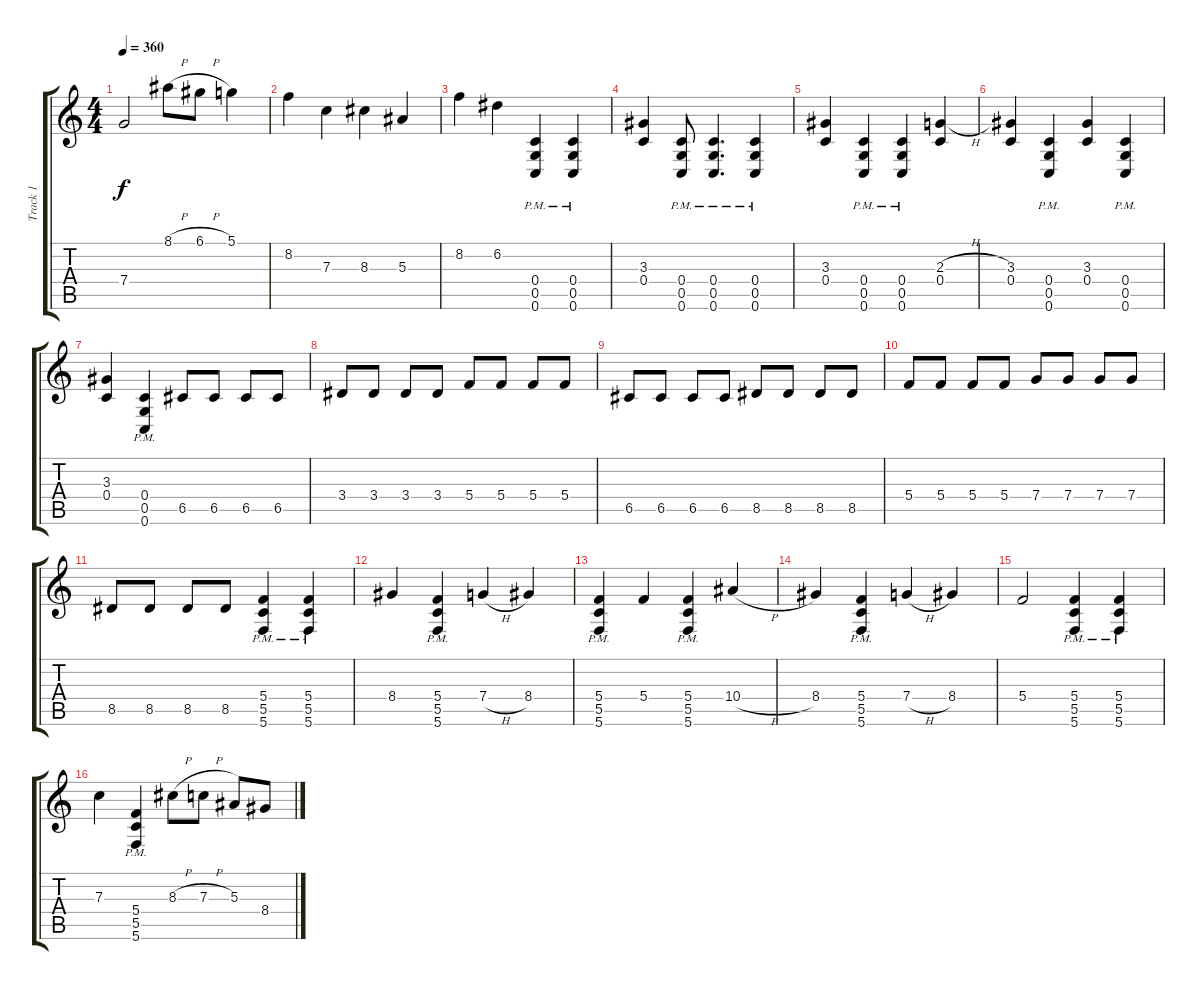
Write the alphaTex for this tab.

\track ("Track 1" "Track 1") {instrument overdrivenguitar}
\staff {score tabs}
\tuning (D4 A3 F3 C3 G2 C2) {hide}
\ts (4 4)
\tempo 360
\clef g2
\ks c
7.4.2{dy f} 8.1{h}.8 6.1{h}.8 5.1.4 |
8.2.4 7.3.4 8.3.4 5.3.4 |
8.2.4 6.2.4 (0.4{pm} 0.5{pm} 0.6{pm}).4 (0.4{pm} 0.5{pm} 0.6{pm}).4 |
(3.3 0.4).4 (0.4{pm} 0.5{pm} 0.6{pm}).8 (0.4{pm} 0.5{pm} 0.6{pm}).4{d} (0.4{pm} 0.5{pm} 0.6{pm}).4 |
(3.3 0.4).4 (0.4{pm} 0.5{pm} 0.6{pm}).4 (0.4{pm} 0.5{pm} 0.6{pm}).4 (2.3{h} 0.4).4 |
(3.3 0.4).4 (0.4{pm} 0.5{pm} 0.6{pm}).4 (3.3 0.4).4 (0.4{pm} 0.5{pm} 0.6{pm}).4 |
(3.3 0.4).4 (0.4{pm} 0.5{pm} 0.6{pm}).4 6.5.8 6.5.8 6.5.8 6.5.8 |
3.4.8 3.4.8 3.4.8 3.4.8 5.4.8 5.4.8 5.4.8 5.4.8 |
6.5.8 6.5.8 6.5.8 6.5.8 8.5.8 8.5.8 8.5.8 8.5.8 |
5.4.8 5.4.8 5.4.8 5.4.8 7.4.8 7.4.8 7.4.8 7.4.8 |
8.5.8 8.5.8 8.5.8 8.5.8 (5.4{pm} 5.5{pm} 5.6{pm}).4 (5.4{pm} 5.5{pm} 5.6{pm}).4 |
8.4.4 (5.4{pm} 5.5{pm} 5.6{pm}).4 7.4{h}.4 8.4.4 |
(5.4{pm} 5.5{pm} 5.6{pm}).4 5.4.4 (5.4{pm} 5.5{pm} 5.6{pm}).4 10.4{h}.4 |
8.4.4 (5.4{pm} 5.5{pm} 5.6{pm}).4 7.4{h}.4 8.4.4 |
5.4.2 (5.4{pm} 5.5{pm} 5.6{pm}).4 (5.4{pm} 5.5{pm} 5.6{pm}).4 |
7.3.4 (5.4{pm} 5.5{pm} 5.6{pm}).4 8.3{h}.8 7.3{h}.8 5.3.8 8.4.8
